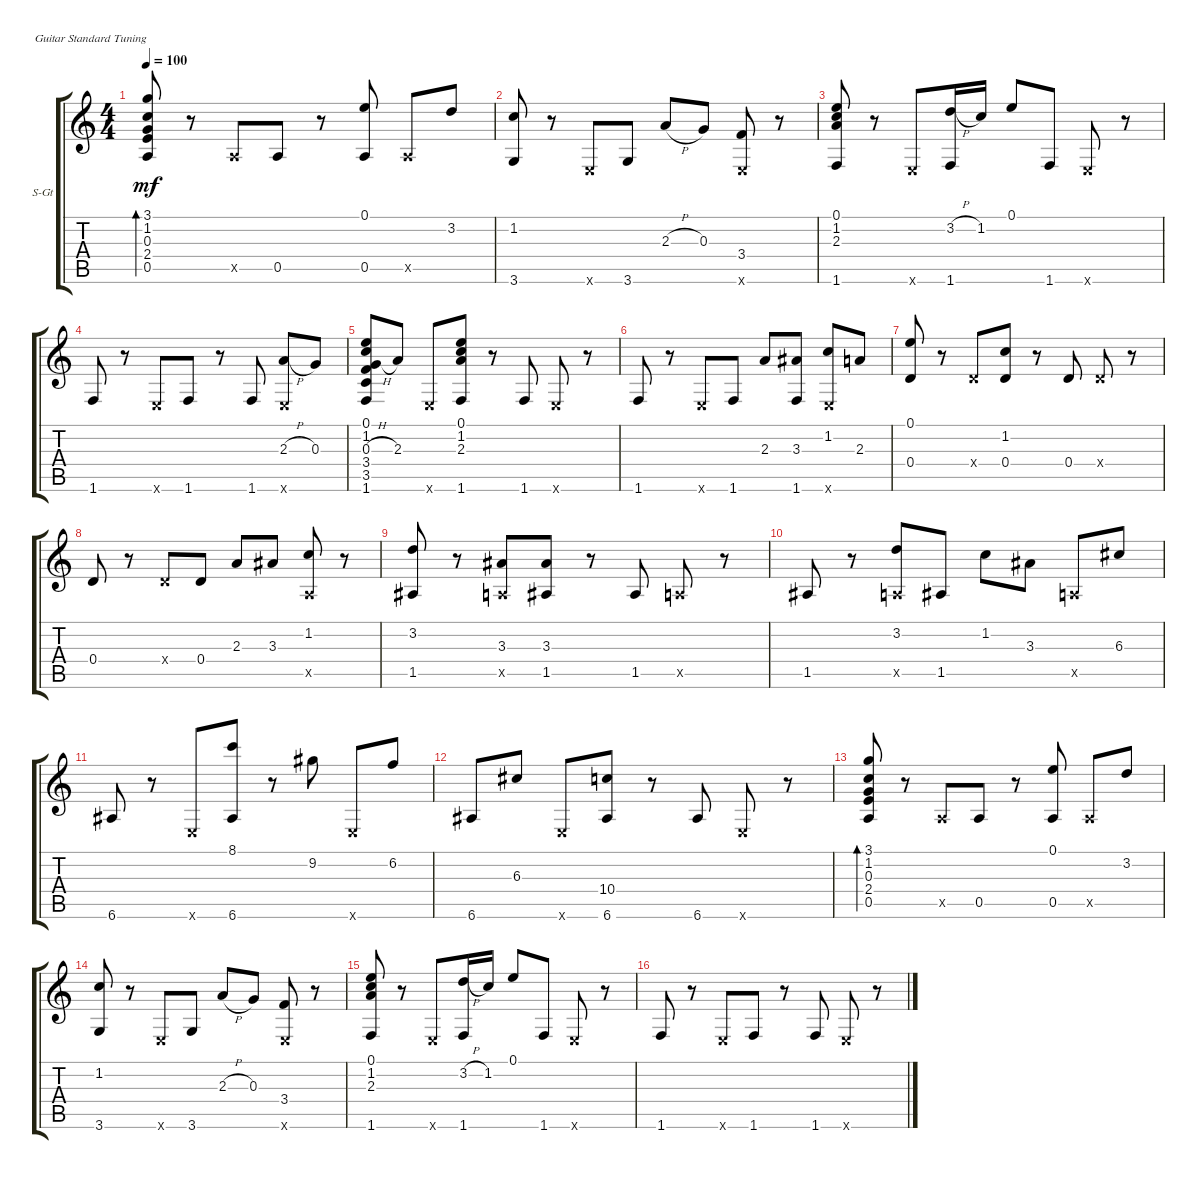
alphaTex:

\defaultSystemsLayout 4
\bracketExtendMode groupsimilarinstruments
\firstSystemTrackNameOrientation horizontal
\otherSystemsTrackNameOrientation horizontal
\track ("Steel Guitar" "S-Gt") {instrument acousticguitarsteel}
\staff {score tabs}
\tuning (E4 B3 G3 D3 A2 E2)
\ts (4 4)
\tempo 100
\clef g2
\ks c
(0.5 2.4 0.3 1.2 3.1).8{bd 114 dy mf} r.8 0.5{x}.8 0.5.8 r.8 (0.5 0.1).8 0.5{x}.8 3.2.8 |
(1.2 3.6).8 r.8 0.6{x}.8 3.6.8 2.3{h}.8 0.3.8 (3.4 0.6{x}).8 r.8 |
(1.6 2.3 1.2 0.1).8 r.8 0.6{x}.8 (3.2{h} 1.6).16 1.2.16 0.1.8 1.6.8 0.6{x}.8 r.8 |
1.6.8 r.8 0.6{x}.8 1.6.8 r.8 1.6.8 (0.6{x} 2.3{h}).8 0.3.8 |
(1.6 3.5 3.4 0.3{h} 1.2 0.1).8 2.3.8 0.6{x}.8 (1.6 0.1 1.2 2.3).8 r.8 1.6.8 0.6{x}.8 r.8 |
1.6.8 r.8 0.6{x}.8 1.6.8 2.3.8 (3.3 1.6).8 (1.2 0.6{x}).8 2.3.8 |
(0.1 0.4).8 r.8 0.4{x}.8 (1.2 0.4).8 r.8 0.4.8 0.4{x}.8 r.8 |
0.4.8 r.8 0.4{x}.8 0.4.8 2.3.8 3.3.8 (1.2 0.5{x}).8 r.8 |
(3.2 1.5).8 r.8 (3.3 0.5{x}).8 (3.3 1.5).8 r.8 1.5.8 0.5{x}.8 r.8 |
1.5.8 r.8 (0.5{x} 3.2).8 1.5.8 1.2.8 3.3.8 0.5{x}.8 6.3.8 |
6.6.8 r.8 0.6{x}.8 (6.6 8.1).8 r.8 9.2.8 0.6{x}.8 6.2.8 |
6.6.8 6.3.8 0.6{x}.8 (6.6 10.4).8 r.8 6.6.8 0.6{x}.8 r.8 |
(0.5 2.4 0.3 1.2 3.1).8{bd 114} r.8 0.5{x}.8 0.5.8 r.8 (0.5 0.1).8 0.5{x}.8 3.2.8 |
(1.2 3.6).8 r.8 0.6{x}.8 3.6.8 2.3{h}.8 0.3.8 (3.4 0.6{x}).8 r.8 |
(1.6 2.3 1.2 0.1).8 r.8 0.6{x}.8 (3.2{h} 1.6).16 1.2.16 0.1.8 1.6.8 0.6{x}.8 r.8 |
1.6.8 r.8 0.6{x}.8 1.6.8 r.8 1.6.8 0.6{x}.8 r.8
